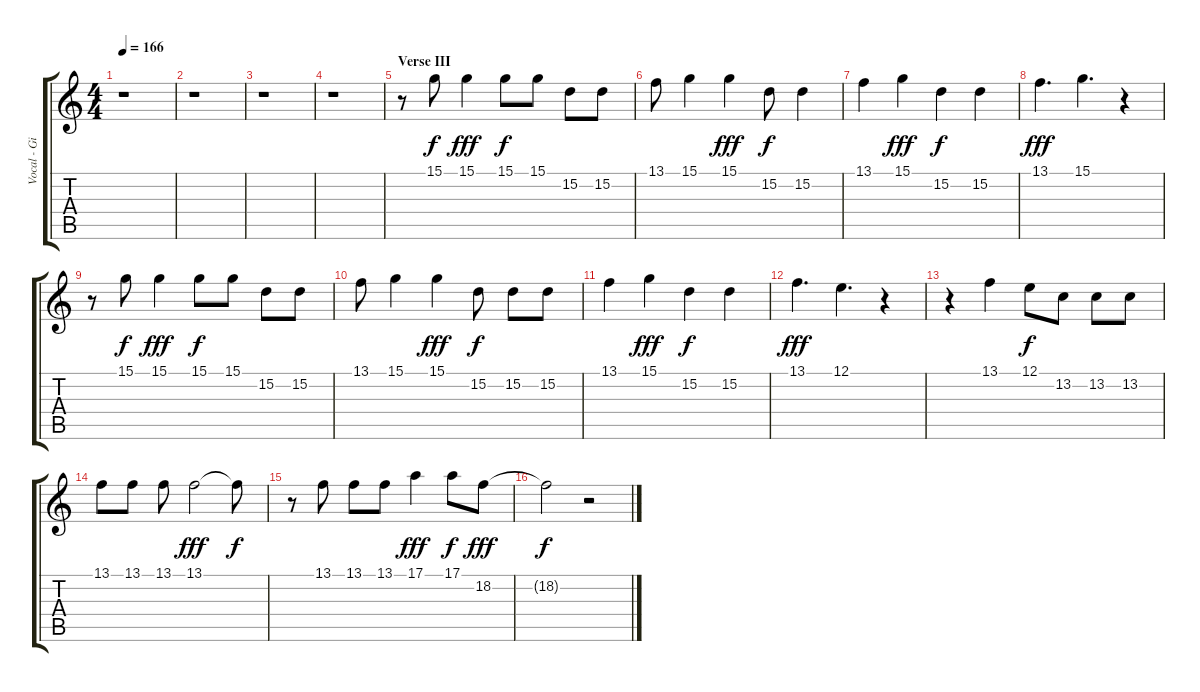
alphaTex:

\track ("Vocal - Gillan" "Vocal - Gi") {instrument lead2sawtooth}
\staff {score tabs}
\tuning (E4 B3 G3 D3 A2 E2) {hide}
\ts (4 4)
\tempo 166
\clef g2
\ks c
r.1{dy f} |
r.1 |
r.1 |
r.1 |
\section ("" "Verse III")
r.8 15.1.8 15.1.4{dy fff} 15.1.8{dy f} 15.1.8 15.2.8 15.2.8 |
13.1.8 15.1.4 15.1.4{dy fff} 15.2.8{dy f} 15.2.4 |
13.1.4 15.1.4{dy fff} 15.2.4{dy f} 15.2.4 |
13.1.4{d dy fff} 15.1.4{d} r.4 |
r.8 15.1.8{dy f} 15.1.4{dy fff} 15.1.8{dy f} 15.1.8 15.2.8 15.2.8 |
13.1.8 15.1.4 15.1.4{dy fff} 15.2.8{dy f} 15.2.8 15.2.8 |
13.1.4 15.1.4{dy fff} 15.2.4{dy f} 15.2.4 |
13.1.4{d dy fff} 12.1.4{d} r.4 |
r.4 13.1.4 12.1.8{dy f} 13.2.8 13.2.8 13.2.8 |
13.1.8 13.1.8 13.1.8 13.1.2{dy fff} 13.1{t}.8{dy f} |
r.8 13.1.8 13.1.8 13.1.8 17.1.4{dy fff} 17.1.8{dy f} 18.2.8{dy fff} |
18.2{t}.2{dy f} r.2
